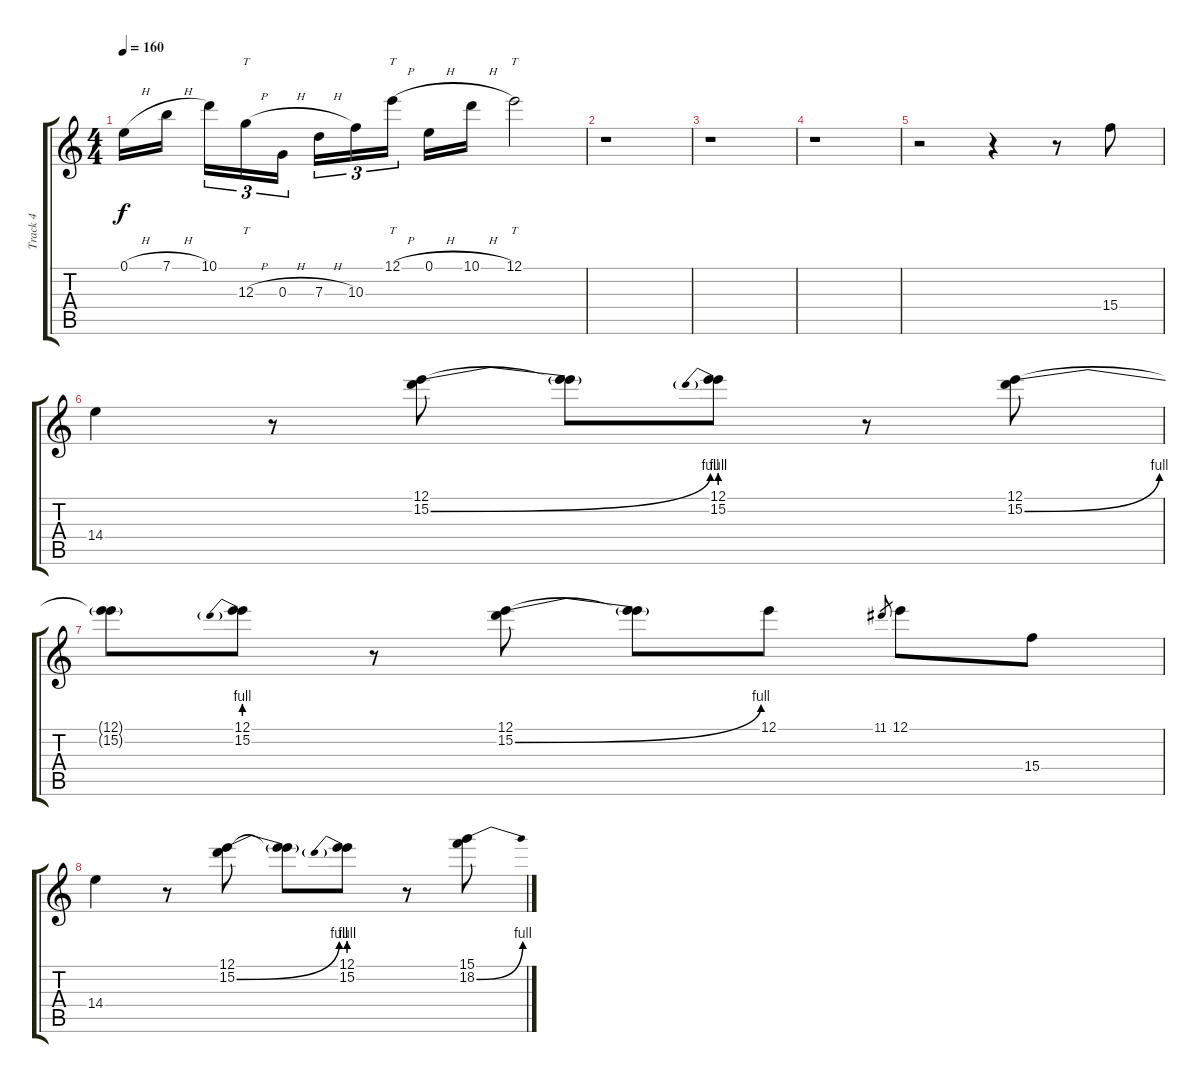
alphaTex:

\track ("Track 4" "Track 4") {instrument overdrivenguitar}
\staff {score tabs}
\tuning (E4 B3 G3 D3 A2 E2) {hide}
\ts (4 4)
\tempo 160
\clef g2
\ks c
0.1{h}.16{dy f} 7.1{h}.16 10.1.16{tu (3 2)} 12.3{h}.16{tt tu (3 2)} 0.3{h}.16{tu (3 2)} 7.3{h}.16{tu (3 2)} 10.3.16{tu (3 2)} 12.1{h}.16{tt tu (3 2)} 0.1{h}.16 10.1{h}.16 12.1.2{tt} |
r.1 |
r.1 |
r.1 |
r.2 r.4 r.8 15.4.8 |
14.4.4 r.8 (12.1 15.2{be (bend 0 0 60 4)}).8 (12.1{t} 15.2{t}).8 (12.1 15.2{be (prebend 0 4 60 4)}).8 r.8 (12.1 15.2{be (bend 0 0 60 4)}).8 |
(12.1{t} 15.2{t}).8 (12.1 15.2{be (prebend 0 4 60 4)}).8 r.8 (12.1 15.2{be (bend 0 0 60 4)}).8 (12.1{t} 15.2{t}).8 12.1.8 11.1.8{gr} 12.1.8 15.4.8 |
14.4.4 r.8 (12.1 15.2{be (bend 0 0 60 4)}).8 (12.1{t} 15.2{t}).8 (12.1 15.2{be (prebend 0 4 60 4)}).8 r.8 (15.1 18.2{be (bend 0 0 60 4)}).8
